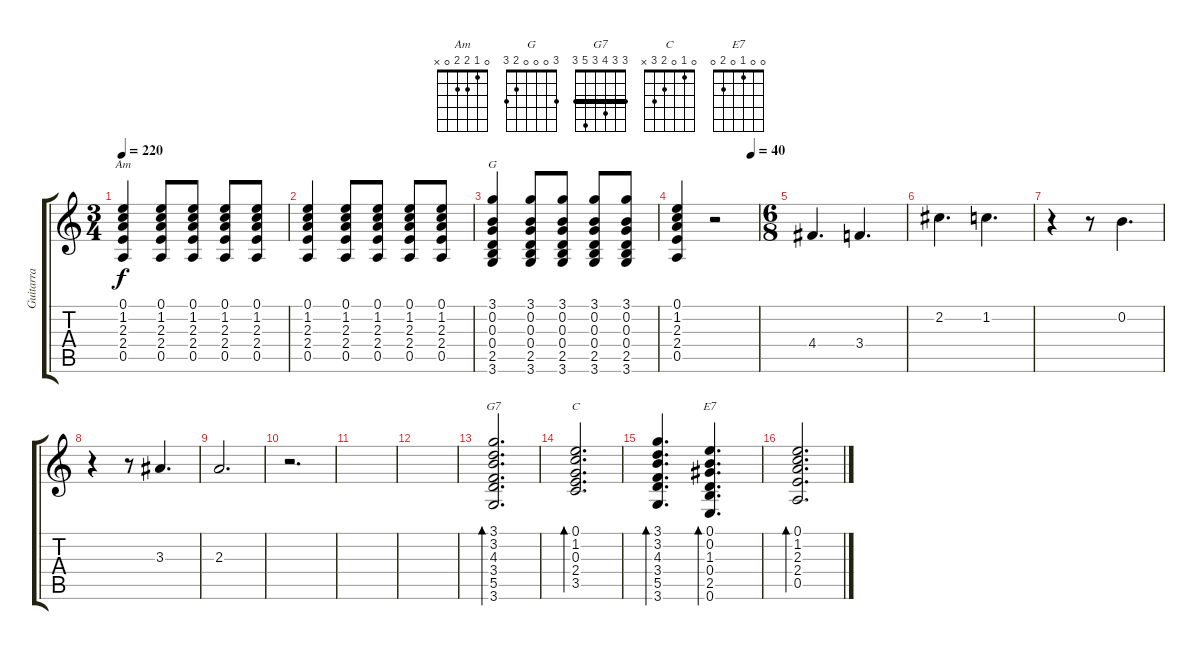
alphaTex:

\track ("Guitarra" "Guitarra") {instrument acousticguitarnylon}
\staff {score tabs}
\tuning (E4 B3 G3 D3 A2 E2) {hide}
\chord ("Am" 0 1 2 2 0 x)
\chord ("G" 3 0 0 0 2 3)
\chord ("G7" 3 3 4 3 5 3) {barre 3}
\chord ("C" 0 1 0 2 3 x)
\chord ("E7" 0 0 1 0 2 0)
\ts (3 4)
\tempo 220
\clef g2
\ks c
(0.1 1.2 2.3 2.4 0.5).4{ch "Am" dy f} (0.1 1.2 2.3 2.4 0.5).8 (0.1 1.2 2.3 2.4 0.5).8 (0.1 1.2 2.3 2.4 0.5).8 (0.1 1.2 2.3 2.4 0.5).8 |
(0.1 1.2 2.3 2.4 0.5).4 (0.1 1.2 2.3 2.4 0.5).8 (0.1 1.2 2.3 2.4 0.5).8 (0.1 1.2 2.3 2.4 0.5).8 (0.1 1.2 2.3 2.4 0.5).8 |
(3.1 0.2 0.3 0.4 2.5 3.6).4{ch "G"} (3.1 0.2 0.3 0.4 2.5 3.6).8 (3.1 0.2 0.3 0.4 2.5 3.6).8 (3.1 0.2 0.3 0.4 2.5 3.6).8 (3.1 0.2 0.3 0.4 2.5 3.6).8 |
\tempo (40 0.9166666666666666)
(0.1 1.2 2.3 2.4 0.5).4 r.2 |
\ts (6 8)
4.4.4{d} 3.4.4{d} |
2.2.4{d} 1.2.4{d} |
r.4 r.8 0.2.4{d} |
r.4 r.8 3.3.4{d} |
2.3.2{d} |
r.2{d} |
|
|
(3.1 3.2 4.3 3.4 5.5 3.6).2{d bd 120 ch "G7"} |
(0.1 1.2 0.3 2.4 3.5).2{d bd 120 ch "C"} |
(3.1 3.2 4.3 3.4 5.5 3.6).4{d bd 120} (0.1 0.2 1.3 0.4 2.5 0.6).4{d bd 120 ch "E7"} |
(0.1 1.2 2.3 2.4 0.5).2{d bd 120}
